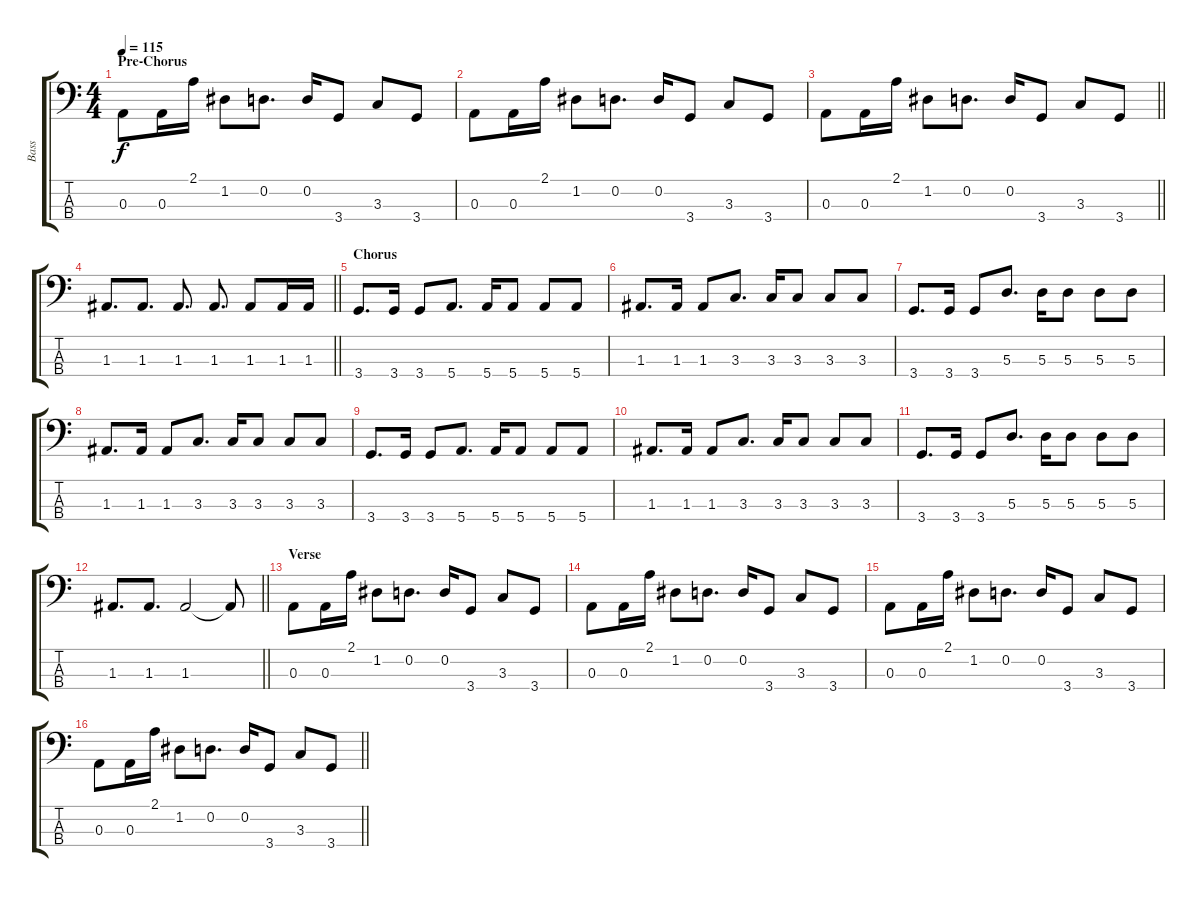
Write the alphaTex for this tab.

\track ("Bass" "Bass") {instrument electricbassfinger}
\staff {score tabs}
\tuning (G2 D2 A1 E1) {hide}
\ts (4 4)
\section ("" "Pre-Chorus")
\tempo 115
\clef f4
\ks c
0.3.8{dy f} 0.3.16 2.1.16 1.2.8 0.2.8{d} 0.2.16 3.4.8 3.3.8 3.4.8 |
0.3.8 0.3.16 2.1.16 1.2.8 0.2.8{d} 0.2.16 3.4.8 3.3.8 3.4.8 |
\barLineRight lightlight
0.3.8 0.3.16 2.1.16 1.2.8 0.2.8{d} 0.2.16 3.4.8 3.3.8 3.4.8 |
\barLineRight lightlight
1.3.8{d} 1.3.8{d} 1.3.8{d} 1.3.8{d} 1.3.8 1.3.16 1.3.16 |
\section ("" "Chorus")
3.4.8{d} 3.4.16 3.4.8 5.4.8{d} 5.4.16 5.4.8 5.4.8 5.4.8 |
1.3.8{d} 1.3.16 1.3.8 3.3.8{d} 3.3.16 3.3.8 3.3.8 3.3.8 |
3.4.8{d} 3.4.16 3.4.8 5.3.8{d} 5.3.16 5.3.8 5.3.8 5.3.8 |
1.3.8{d} 1.3.16 1.3.8 3.3.8{d} 3.3.16 3.3.8 3.3.8 3.3.8 |
3.4.8{d} 3.4.16 3.4.8 5.4.8{d} 5.4.16 5.4.8 5.4.8 5.4.8 |
1.3.8{d} 1.3.16 1.3.8 3.3.8{d} 3.3.16 3.3.8 3.3.8 3.3.8 |
3.4.8{d} 3.4.16 3.4.8 5.3.8{d} 5.3.16 5.3.8 5.3.8 5.3.8 |
\barLineRight lightlight
1.3.8{d} 1.3.8{d} 1.3.2 1.3{t}.8 |
\section ("" "Verse")
0.3.8 0.3.16 2.1.16 1.2.8 0.2.8{d} 0.2.16 3.4.8 3.3.8 3.4.8 |
0.3.8 0.3.16 2.1.16 1.2.8 0.2.8{d} 0.2.16 3.4.8 3.3.8 3.4.8 |
0.3.8 0.3.16 2.1.16 1.2.8 0.2.8{d} 0.2.16 3.4.8 3.3.8 3.4.8 |
\barLineRight lightlight
0.3.8 0.3.16 2.1.16 1.2.8 0.2.8{d} 0.2.16 3.4.8 3.3.8 3.4.8
